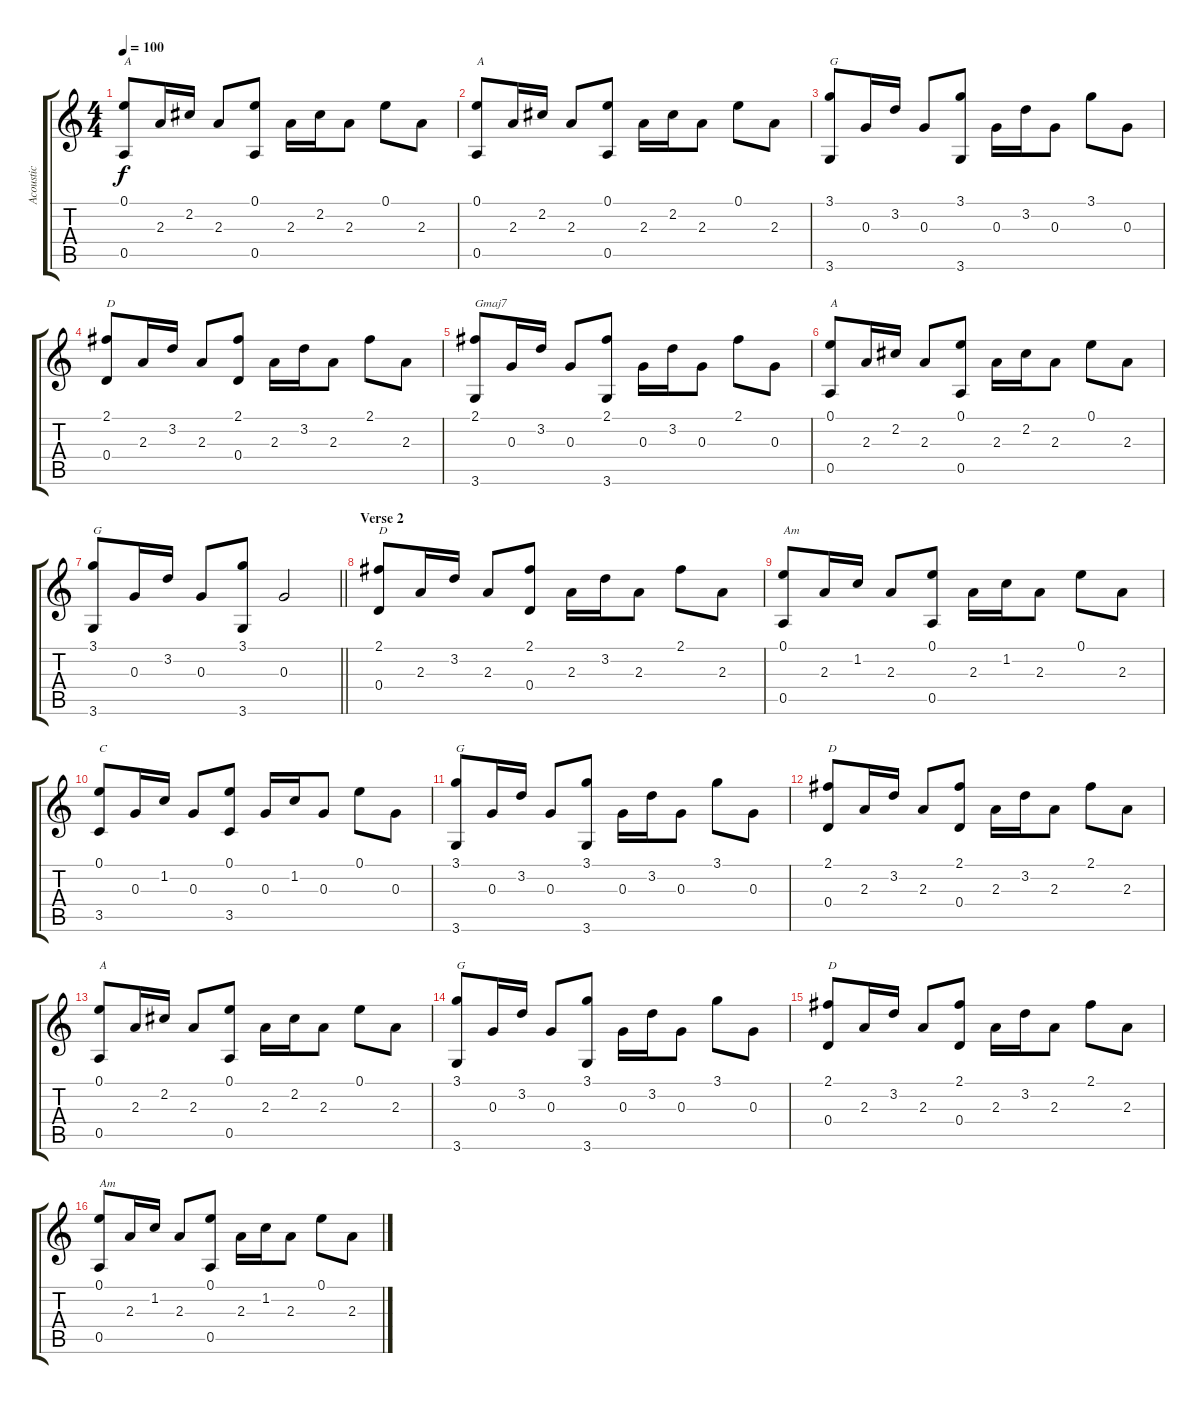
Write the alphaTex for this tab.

\track ("Acoustic" "Acoustic") {instrument acousticguitarsteel}
\staff {score tabs}
\tuning (E4 B3 G3 D3 A2 E2) {hide}
\ts (4 4)
\tempo 100
\clef g2
\ks c
(0.1 0.5).8{txt "A" dy f} 2.3.16 2.2.16 2.3.8 (0.1 0.5).8 2.3.16 2.2.16 2.3.8 0.1.8 2.3.8 |
(0.1 0.5).8{txt "A"} 2.3.16 2.2.16 2.3.8 (0.1 0.5).8 2.3.16 2.2.16 2.3.8 0.1.8 2.3.8 |
(3.1 3.6).8{txt "G"} 0.3.16 3.2.16 0.3.8 (3.1 3.6).8 0.3.16 3.2.16 0.3.8 3.1.8 0.3.8 |
(2.1 0.4).8{txt "D"} 2.3.16 3.2.16 2.3.8 (2.1 0.4).8 2.3.16 3.2.16 2.3.8 2.1.8 2.3.8 |
(2.1 3.6).8{txt "Gmaj7"} 0.3.16 3.2.16 0.3.8 (2.1 3.6).8 0.3.16 3.2.16 0.3.8 2.1.8 0.3.8 |
(0.1 0.5).8{txt "A"} 2.3.16 2.2.16 2.3.8 (0.1 0.5).8 2.3.16 2.2.16 2.3.8 0.1.8 2.3.8 |
\barLineRight lightlight
(3.1 3.6).8{txt "G"} 0.3.16 3.2.16 0.3.8 (3.1 3.6).8 0.3.2 |
\section ("" "Verse 2")
(2.1 0.4).8{txt "D"} 2.3.16 3.2.16 2.3.8 (2.1 0.4).8 2.3.16 3.2.16 2.3.8 2.1.8 2.3.8 |
(0.1 0.5).8{txt "Am"} 2.3.16 1.2.16 2.3.8 (0.1 0.5).8 2.3.16 1.2.16 2.3.8 0.1.8 2.3.8 |
(0.1 3.5).8{txt "C"} 0.3.16 1.2.16 0.3.8 (0.1 3.5).8 0.3.16 1.2.16 0.3.8 0.1.8 0.3.8 |
(3.1 3.6).8{txt "G"} 0.3.16 3.2.16 0.3.8 (3.1 3.6).8 0.3.16 3.2.16 0.3.8 3.1.8 0.3.8 |
(2.1 0.4).8{txt "D"} 2.3.16 3.2.16 2.3.8 (2.1 0.4).8 2.3.16 3.2.16 2.3.8 2.1.8 2.3.8 |
(0.1 0.5).8{txt "A"} 2.3.16 2.2.16 2.3.8 (0.1 0.5).8 2.3.16 2.2.16 2.3.8 0.1.8 2.3.8 |
(3.1 3.6).8{txt "G"} 0.3.16 3.2.16 0.3.8 (3.1 3.6).8 0.3.16 3.2.16 0.3.8 3.1.8 0.3.8 |
(2.1 0.4).8{txt "D"} 2.3.16 3.2.16 2.3.8 (2.1 0.4).8 2.3.16 3.2.16 2.3.8 2.1.8 2.3.8 |
(0.1 0.5).8{txt "Am"} 2.3.16 1.2.16 2.3.8 (0.1 0.5).8 2.3.16 1.2.16 2.3.8 0.1.8 2.3.8
